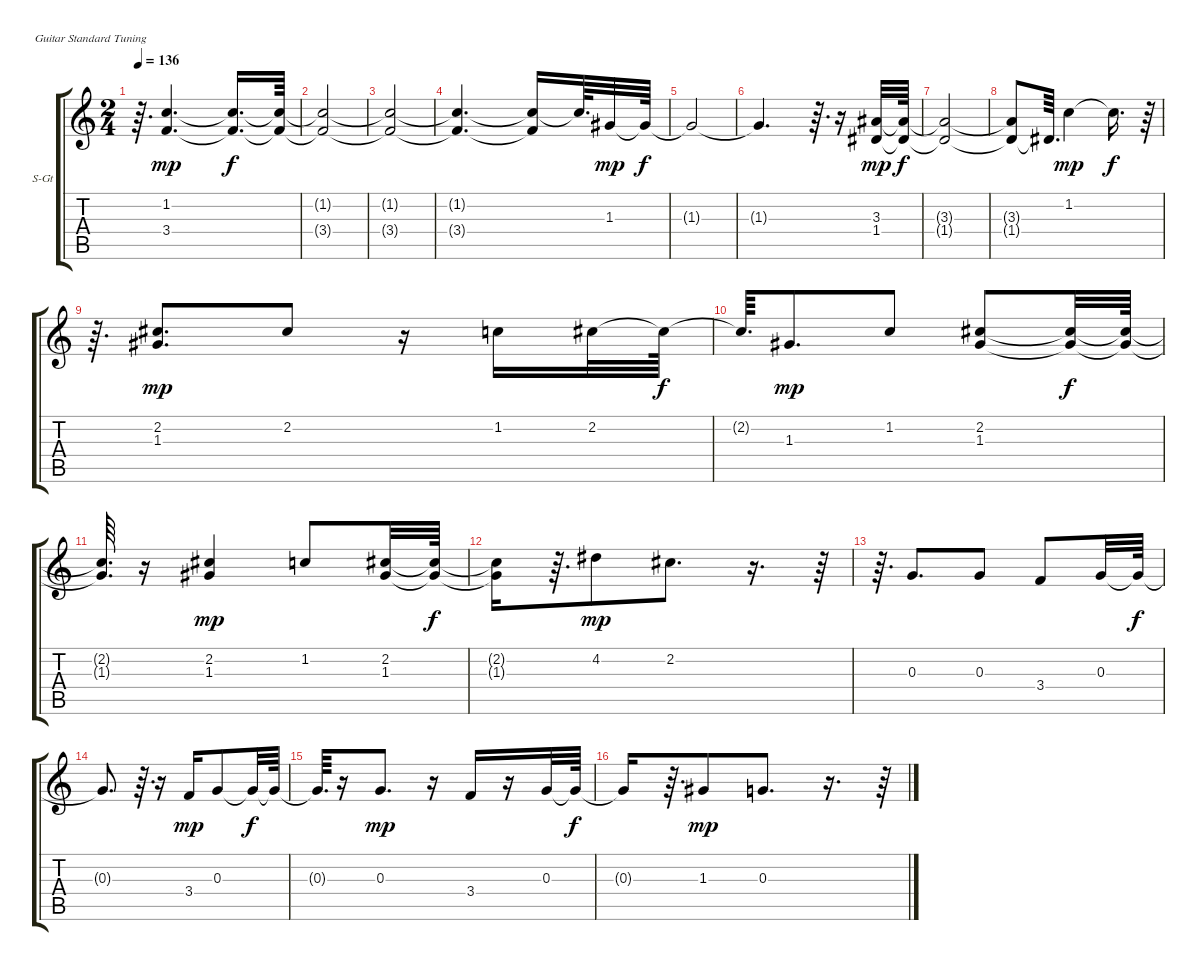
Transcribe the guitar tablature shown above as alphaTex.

\bracketExtendMode groupsimilarinstruments
\firstSystemTrackNameOrientation horizontal
\otherSystemsTrackNameOrientation horizontal
\track ("cama," "S-Gt") {solo instrument synthstrings1}
\staff {score tabs}
\tuning (E4 B3 G3 D3 A2 E2)
\displaytranspose 12
\ts (2 4)
\tempo 136
\clef g2
\ks c
r.64{d dy f} (1.2 3.4).4{d dy mp} (1.2{t} 3.4{t}).16{d dy f} (1.2{t} 3.4{t}).64 |
(1.2{t} 3.4{t}).2 |
(1.2{t} 3.4{t}).2 |
(1.2{t} 3.4{t}).4{d} (1.2{t} 3.4{t}).16 1.2{t}.64{d} 1.3.32{dy mp} 1.3{t}.64{dy f} |
1.3{t}.2 |
1.3{t}.4{d} r.64{d} r.16 (3.3 1.4).32{dy mp} (3.3{t} 1.4{t}).64{dy f} |
(3.3{t} 1.4{t}).2 |
(3.3{t} 1.4{t}).8 1.4{t}.64{d} 1.2.4{dy mp} 1.2{t}.16{d dy f} r.64 |
r.64{d} (2.2 1.3).8{d dy mp} 2.2.8 r.16 1.2.16 2.2.32 2.2{t}.64{dy f} |
2.2{t}.64{d} 1.3.8{d dy mp} 1.2.8 (2.2 1.3).8 (2.2{t} 1.3{t}).32{dy f} (2.2{t} 1.3{t}).64 |
(2.2{t} 1.3{t}).64{d} r.16 (2.2 1.3).4{dy mp} 1.2.8 (2.2 1.3).32 (2.2{t} 1.3{t}).64{dy f} |
(2.2{t} 1.3{t}).16 r.64{d} 4.2.8{dy mp} 2.2.8{d} r.16{d} r.64 |
r.64{d} 0.3.8{d} 0.3.8 3.4.8 0.3.32 0.3{t}.64{dy f} |
0.3{t}.8{d} r.64{d} r.16 3.4.16{dy mp} 0.3.8 0.3{t}.32{dy f} 0.3{t}.64 |
0.3{t}.64{d} r.16 0.3.8{d dy mp} r.16 3.4.16 r.16 0.3.32 0.3{t}.64{dy f} |
0.3{t}.16 r.64{d} 1.3.8{dy mp} 0.3.8{d} r.16{d} r.64
